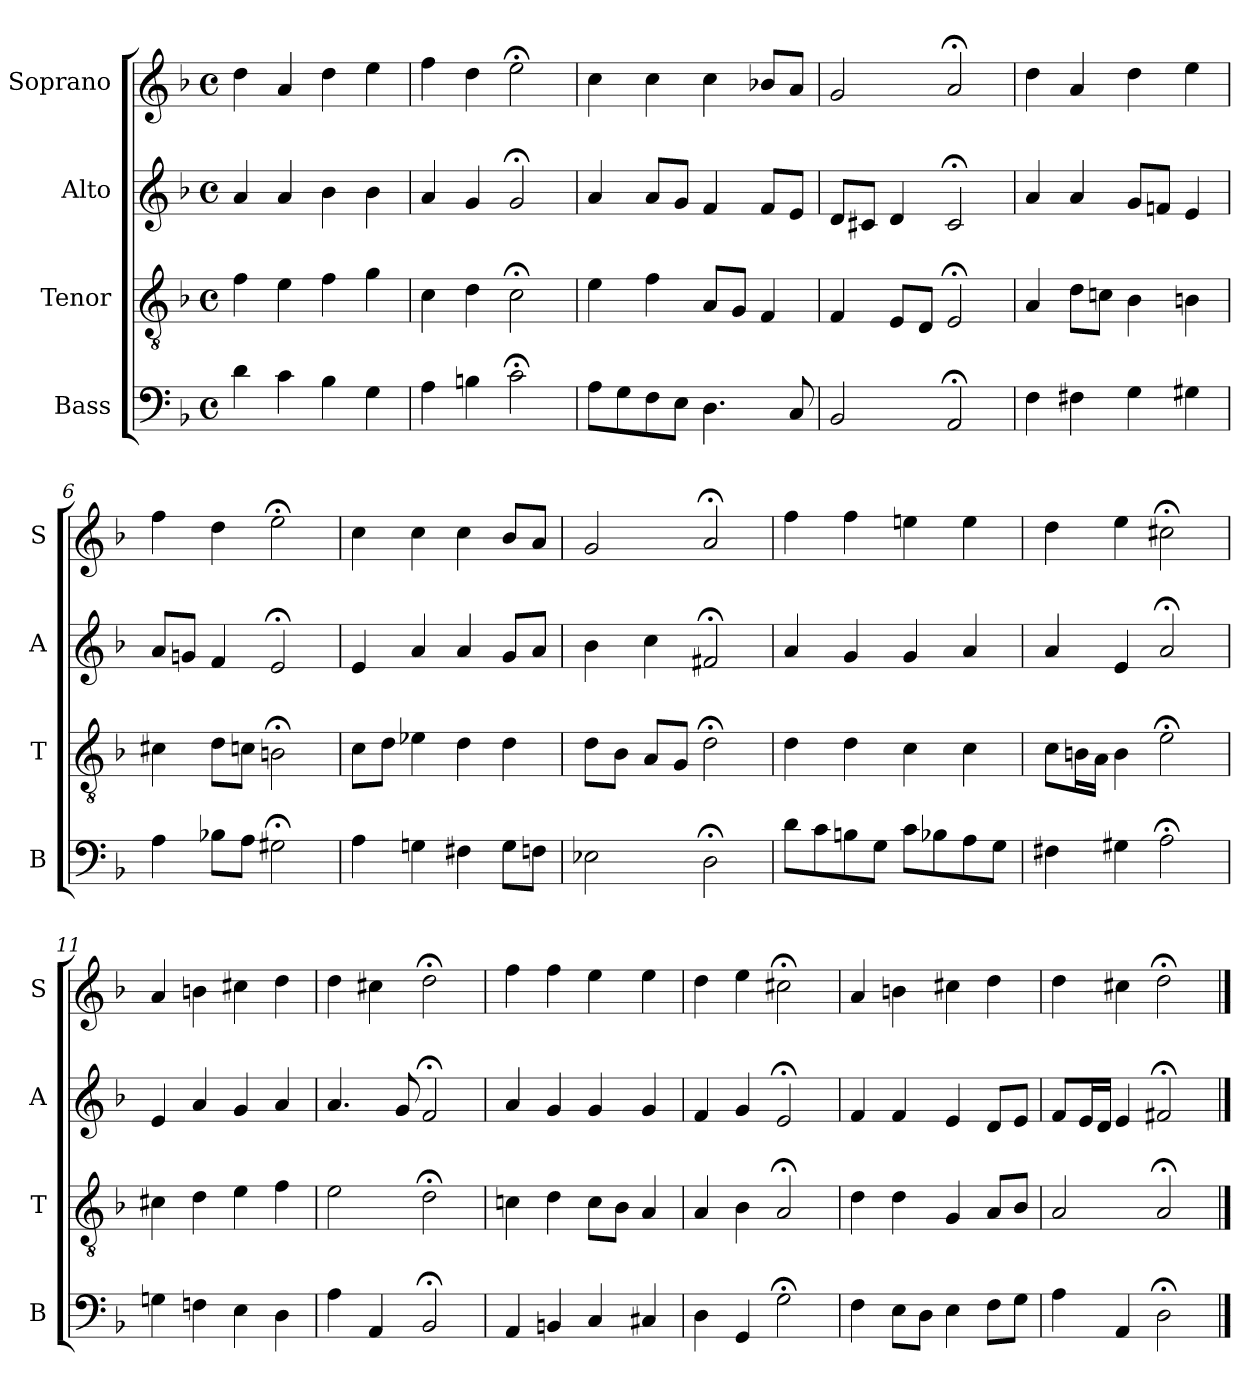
**kern	**kern	**kern	**kern
*part4	*part3	*part2	*part1
*staff4	*staff3	*staff2	*staff1
*I"Bass	*I"Tenor	*I"Alto	*I"Soprano
*I'B	*I'T	*I'A	*I'S
*clefF4	*clefGv2	*clefG2	*clefG2
*k[b-]	*k[b-]	*k[b-]	*k[b-]
*d:	*d:	*d:	*d:
*M4/4	*M4/4	*M4/4	*M4/4
*met(c)	*met(c)	*met(c)	*met(c)
*MM100	*MM100	*MM100	*MM100
=1	=1	=1	=1
4d	4f	4a	4dd
4c	4e	4a	4a
4B-	4f	4b-	4dd
4Gi	4gi	4b-i	4eei
=2	=2	=2	=2
4A	4c	4a	4ff
4Bn	4d	4g	4dd
2c;<	2c;<	2g;<	2ee;<
=3	=3	=3	=3
8AL	4e	4a	4cc
8G	.	.	.
8F	4f	8aL	4cc
8EJ	.	8gJ	.
4.D	8AL	4f	4cc
.	8GJ	.	.
.	4F	8fL	8b-XL
8C	.	8eJ	8aJ
=4	=4	=4	=4
2BB-	4F	8dL	2g
.	.	8c#XJ	.
.	8EL	4d	.
.	8DJ	.	.
2AA;<	2E;<	2c#;<	2a;<
=5	=5	=5	=5
4F	4A	4a	4dd
4F#X	8dL	4a	4a
.	8cnJ	.	.
4G	4B-	8gL	4dd
.	.	8fnJ	.
4G#X	4Bn	4e	4ee
=6	=6	=6	=6
4A	4c#X	8aL	4ff
.	.	8gnJ	.
8B-XL	8dL	4f	4dd
8AJ	8cnJ	.	.
2G#X;<	2Bn;<	2e;<	2ee;<
=7	=7	=7	=7
4A	8cL	4e	4cc
.	8dJ	.	.
4Gn	4e-X	4a	4cc
4F#X	4d	4a	4cc
8GL	4d	8gL	8b-L
8FnJ	.	8aJ	8aJ
=8	=8	=8	=8
2E-X	8dL	4b-	2g
.	8B-J	.	.
.	8AL	4cc	.
.	8GJ	.	.
2D;<	2d;<	2f#X;<	2a;<
=9	=9	=9	=9
8dL	4d	4a	4ff
8c	.	.	.
8Bn	4d	4g	4ff
8GJ	.	.	.
8cL	4c	4g	4een
8B-X	.	.	.
8A	4c	4a	4ee
8GJ	.	.	.
=10	=10	=10	=10
4F#X	8cL	4a	4dd
.	16BnL	.	.
.	16AJJ	.	.
4G#X	4B	4e	4ee
2A;<	2e;<	2a;<	2cc#X;<
=11	=11	=11	=11
4Gn	4c#X	4e	4a
4Fn	4d	4a	4bn
4Ei	4ei	4gi	4cc#Xi
4D	4f	4a	4dd
=12	=12	=12	=12
4A	2e	4.a	4dd
4AA	.	.	4cc#X
.	.	8g	.
2BB-;<	2d;<	2f;<	2dd;<
=13	=13	=13	=13
4AA	4cn	4a	4ff
4BBn	4d	4g	4ff
4C	8cL	4g	4ee
.	8B-J	.	.
4C#X	4A	4g	4ee
=14	=14	=14	=14
4D	4A	4f	4dd
4GGi	4B-i	4gi	4eei
2G;<	2A;<	2e;<	2cc#X;<
=15	=15	=15	=15
4F	4d	4f	4a
8EL	4d	4f	4bn
8DJ	.	.	.
4Ei	4Gi	4ei	4cc#Xi
8FL	8AL	8dL	4dd
8GJ	8B-J	8eJ	.
=16	=16	=16	=16
4A	2A	8fL	4dd
.	.	16eL	.
.	.	16dJJ	.
4AA	.	4e	4cc#X
2D;<	2A;<	2f#X;<	2dd;<
==	==	==	==
*-	*-	*-	*-
